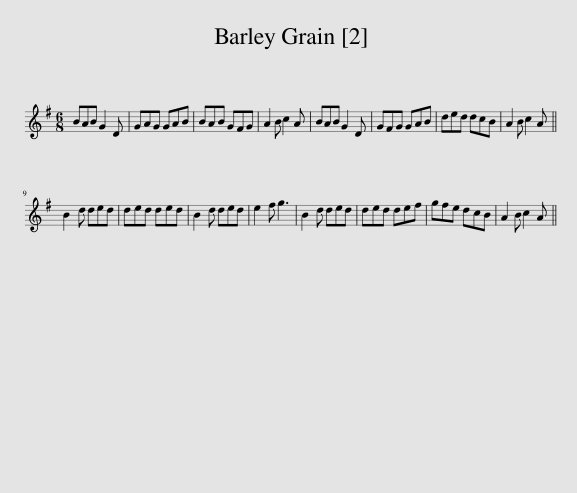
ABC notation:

X:1
L:1/8
M:6/8
I:linebreak $
K:G
V:1 treble
V:1
 BAB G2 D | GAG GAB | BAB GFG | A2 B c2 A | BAB G2 D | %5
 GFG GAB | ded dcB | A2 B c2 A ||$ B2 d ded | ded ded | %10
 B2 d ded | e2 f g3 | B2 d ded | ded def | gfe dcB | %15
 A2 B c2 A || %16
